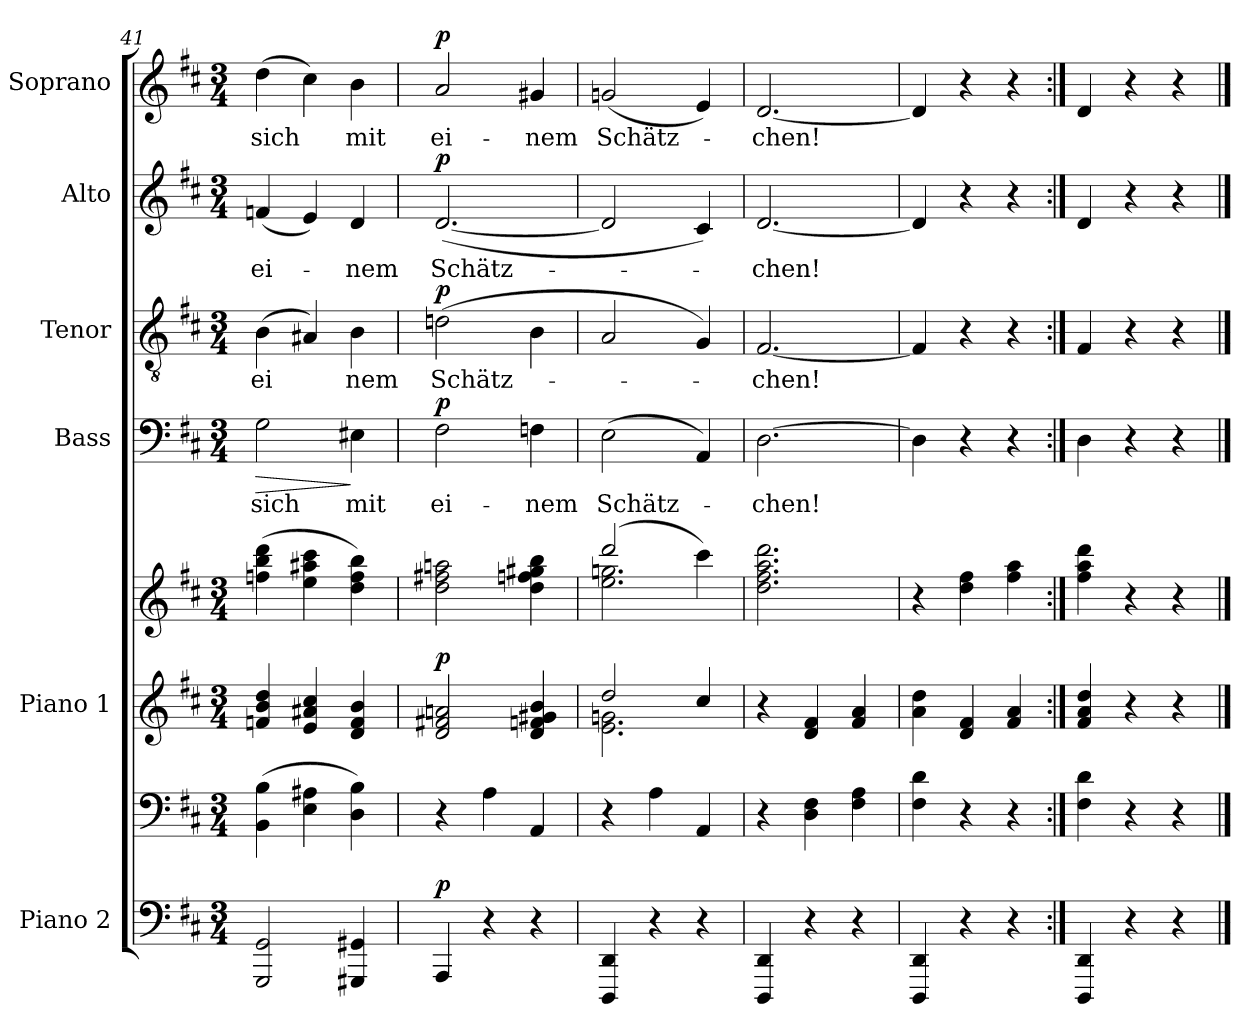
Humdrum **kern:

**kern	**kern	**dynam	**kern	**kern	**dynam	**kern	**text	**dynam	**kern	**text	**dynam	**kern	**text	**dynam	**kern	**text	**dynam
*part6	*part6	*part6	*part5	*part5	*part5	*part4	*part4	*part4	*part3	*part3	*part3	*part2	*part2	*part2	*part1	*part1	*part1
*staff8	*staff7	*staff7/8	*staff6	*staff5	*staff5/6	*staff4	*staff4	*staff4	*staff3	*staff3	*staff3	*staff2	*staff2	*staff2	*staff1	*staff1	*staff1
*I"Piano 2	*	*	*I"Piano 1	*	*	*I"Bass	*	*	*I"Tenor	*	*	*I"Alto	*	*	*I"Soprano	*	*
*clefF4	*clefF4	*	*clefG2	*clefG2	*	*clefF4	*	*	*clefGv2	*	*	*clefG2	*	*	*clefG2	*	*
*k[f#c#]	*k[f#c#]	*	*k[f#c#]	*k[f#c#]	*	*k[f#c#]	*	*	*k[f#c#]	*	*	*k[f#c#]	*	*	*k[f#c#]	*	*
*D:	*D:	*	*D:	*D:	*	*D:	*	*	*D:	*	*	*D:	*	*	*D:	*	*
*M3/4	*M3/4	*	*M3/4	*M3/4	*	*M3/4	*	*	*M3/4	*	*	*M3/4	*	*	*M3/4	*	*
=41	=41	=41	=41	=41	=41	=41	=41	=41	=41	=41	=41	=41	=41	=41	=41	=41	=41
!	!	!	!	!	!	!	!	!LO:HP:b	!	!	!	!	!	!	!	!	!
2GGG/ 2GG/	(4BB\ 4B\	.	4fn/ 4b/ 4dd/	(4ffn\ 4bb\ 4ddd\	.	2G\	sich	>	(4B\	ei	.	(4fn/	ei-	.	(4dd\	sich	.
.	4E\ 4A#X\	.	4e/ 4a#X/ 4cc#/	4ee\ 4aa#X\ 4ccc#\	.	.	.	.	4A#X/)	.	.	4e/)	.	.	4cc#\)	.	.
4GGG#X/ 4GG#X/	4D\ 4B\)	.	4d/ 4f/ 4b/	4dd\ 4ff\ 4bb\)	.	4E#X\	mit	]	4B\	nem	.	4d/	-nem	.	4b\	mit	.
!!LO:LB:g=z
=42	=42	=42	=42	=42	=42	=42	=42	=42	=42	=42	=42	=42	=42	=42	=42	=42	=42
!	!	!LO:DY:a=2	!	!	!LO:DY:a=2	!	!	!LO:DY:a	!	!	!LO:DY:a	!	!	!LO:DY:a	!	!	!LO:DY:a
4AAA/	4r	p	2d/ 2f#X/ 2an/	2dd\ 2ff#X\ 2aan\	p	2F#\	ei-	p	(2dn\	Schätz-	p	([2.d/	Schätz-	p	2a/	ei-	p
4r	4A\	.	.	.	.	.	.	.	.	.	.	.	.	.	.	.	.
4r	4AA/	.	4d/ 4fn/ 4g#X/ 4b/	4dd\ 4ffn\ 4gg#X\ 4bb\	.	4Fn\	-nem	.	4B\	.	.	.	.	.	4g#X/	-nem	.
=43	=43	=43	=43	=43	=43	=43	=43	=43	=43	=43	=43	=43	=43	=43	=43	=43	=43
*	*	*	*^	*^	*	*	*	*	*	*	*	*	*	*	*	*	*
4DDD/ 4DD/	4r	.	2dd/	2.e\ 2.gn\	2.ee\ 2.ggn\	(2ddd/	.	(2E\	Schätz-	.	2A/	.	.	2d/]	.	.	(2gn/	Schätz-	.
4r	4A\	.	.	.	.	.	.	.	.	.	.	.	.	.	.	.	.	.	.
4r	4AA/	.	4cc#/	.	.	4ccc#\)	.	4AA/)	.	.	4G/)	.	.	4c#/)	.	.	4e/)	.	.
*	*	*	*v	*v	*	*	*	*	*	*	*	*	*	*	*	*	*	*	*
*	*	*	*	*v	*v	*	*	*	*	*	*	*	*	*	*	*	*	*
=44	=44	=44	=44	=44	=44	=44	=44	=44	=44	=44	=44	=44	=44	=44	=44	=44	=44
4DDD/ 4DD/	4r	.	4r	2.dd\ 2.ff#\ 2.aa\ 2.ddd\	.	[2.D\	-chen!	.	[2.F#/	-chen!	.	[2.d/	-chen!	.	[2.d/	-chen!	.
4r	4D\ 4F#\	.	4d/ 4f#/	.	.	.	.	.	.	.	.	.	.	.	.	.	.
4r	4F#\ 4A\	.	4f#/ 4a/	.	.	.	.	.	.	.	.	.	.	.	.	.	.
=45	=45	=45	=45	=45	=45	=45	=45	=45	=45	=45	=45	=45	=45	=45	=45	=45	=45
4DDD/ 4DD/	4F#\ 4d\	.	4a\ 4dd\	4r	.	4D\]	.	.	4F#/]	.	.	4d/]	.	.	4d/]	.	.
4r	4r	.	4d/ 4f#/	4dd\ 4ff#\	.	4r	.	.	4r	.	.	4r	.	.	4r	.	.
4r	4r	.	4f#/ 4a/	4ff#\ 4aa\	.	4r	.	.	4r	.	.	4r	.	.	4r	.	.
=46:|!	=46:|!	=46:|!	=46:|!	=46:|!	=46:|!	=46:|!	=46:|!	=46:|!	=46:|!	=46:|!	=46:|!	=46:|!	=46:|!	=46:|!	=46:|!	=46:|!	=46:|!
4DDD/ 4DD/	4F#\ 4d\	.	4f#/ 4a/ 4dd/	4ff#\ 4aa\ 4ddd\	.	4D\	.	.	4F#/	.	.	4d/	.	.	4d/	.	.
4r	4r	.	4r	4r	.	4r	.	.	4r	.	.	4r	.	.	4r	.	.
4r	4r	.	4r	4r	.	4r	.	.	4r	.	.	4r	.	.	4r	.	.
==	==	==	==	==	==	==	==	==	==	==	==	==	==	==	==	==	==
*-	*-	*-	*-	*-	*-	*-	*-	*-	*-	*-	*-	*-	*-	*-	*-	*-	*-
